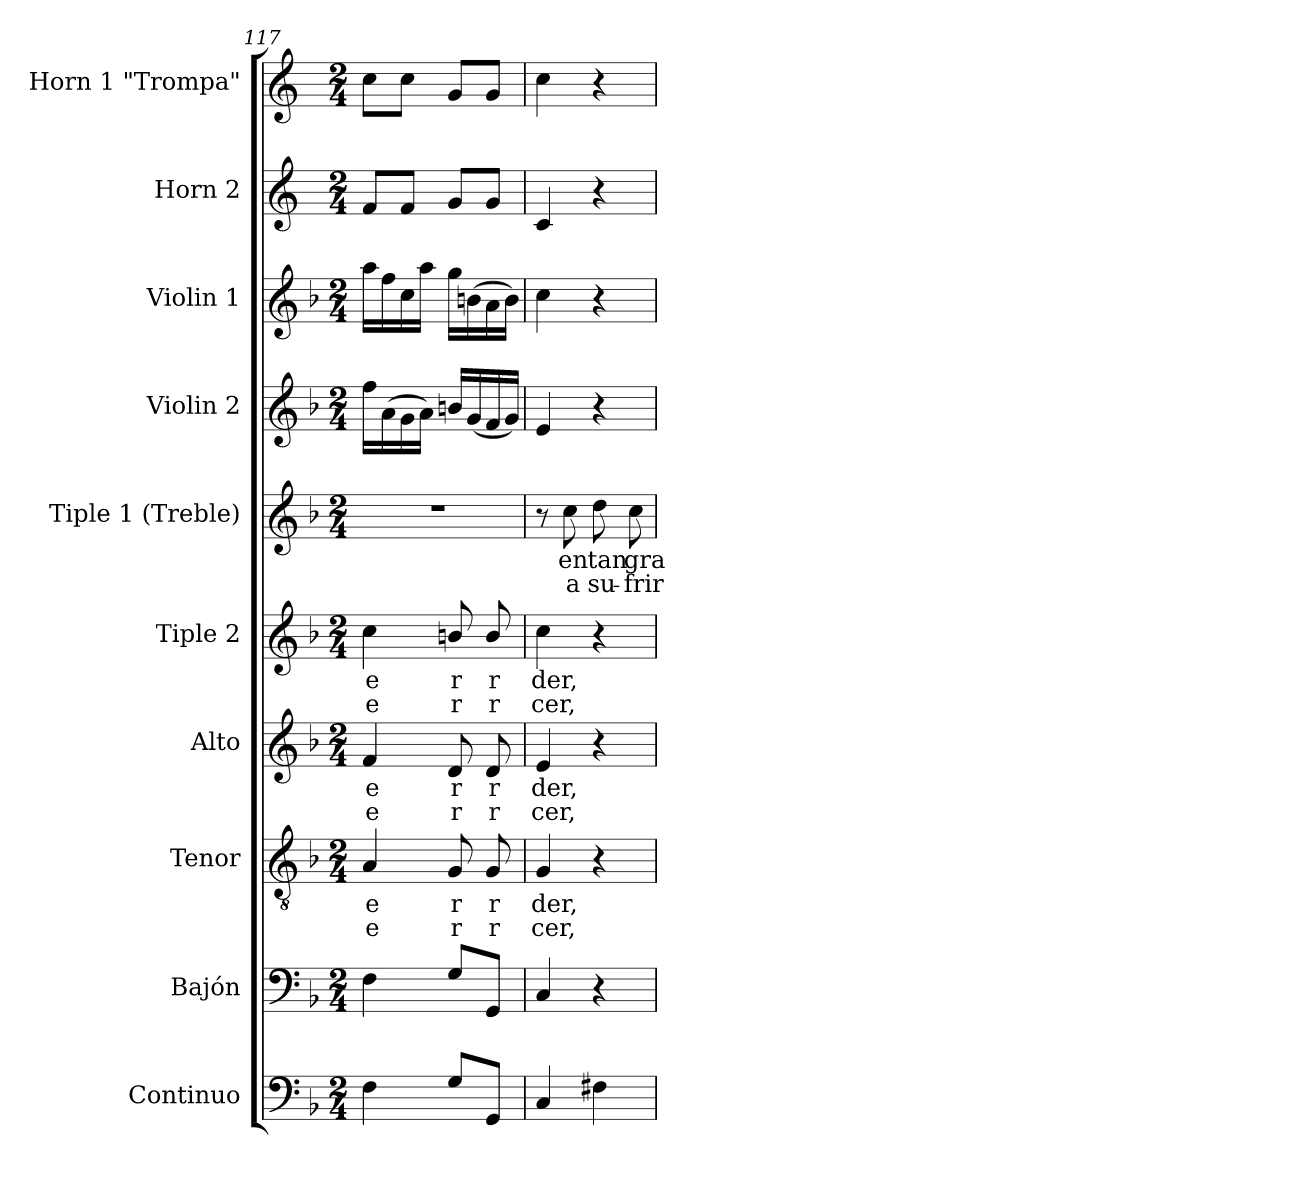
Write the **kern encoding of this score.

**kern	**kern	**kern	**text	**text	**kern	**text	**text	**kern	**text	**text	**kern	**text	**text	**kern	**kern	**kern	**kern
*part10	*part9	*part8	*part8	*part8	*part7	*part7	*part7	*part6	*part6	*part6	*part5	*part5	*part5	*part4	*part3	*part2	*part1
*staff10	*staff9	*staff8	*staff8	*staff8	*staff7	*staff7	*staff7	*staff6	*staff6	*staff6	*staff5	*staff5	*staff5	*staff4	*staff3	*staff2	*staff1
*I"Continuo	*I"Bajón	*I"Tenor	*	*	*I"Alto	*	*	*I"Tiple 2	*	*	*I"Tiple 1 (Treble)	*	*	*I"Violin 2	*I"Violin 1	*I"Horn 2	*I"Horn 1 "Trompa"
*I'Cont.	*	*I'T.	*	*	*I'A.	*	*	*	*	*	*	*	*	*I'Vln. 2	*I'Vln. 1	*I'Hn 1.	*I'Hn 1.
!!LO:PB:g=z
*clefF4	*clefF4	*clefGv2	*	*	*clefG2	*	*	*clefG2	*	*	*clefG2	*	*	*clefG2	*clefG2	*clefG2	*clefG2
*	*	*ITrd7c12	*	*	*	*	*	*	*	*	*	*	*	*	*	*ITrd7c12	*ITrd7c12
*k[b-]	*k[b-]	*k[b-]	*	*	*k[b-]	*	*	*k[b-]	*	*	*k[b-]	*	*	*k[b-]	*k[b-]	*k[]	*k[]
*F:	*F:	*F:	*	*	*F:	*	*	*F:	*	*	*F:	*	*	*F:	*F:	*C:	*C:
*M2/4	*M2/4	*M2/4	*	*	*M2/4	*	*	*M2/4	*	*	*M2/4	*	*	*M2/4	*M2/4	*M2/4	*M2/4
=117	=117	=117	=117	=117	=117	=117	=117	=117	=117	=117	=117	=117	=117	=117	=117	=117	=117
!	!	!	!LO:LY:b:color=#000000	!LO:LY:b:color=#000000	!	!	!	!	!	!	!	!	!	!	!	!	!
!	!	!	!	!	!	!LO:LY:b:color=#000000	!LO:LY:b:color=#000000	!	!	!	!	!	!	!	!	!	!
!	!	!	!	!	!	!	!	!	!LO:LY:b:color=#000000	!LO:LY:b:color=#000000	!LO:N:vis=1	!	!	!	!	!	!
4Fi\	4Fi\	4AAi/	e	e	4fi/	e	e	4cci\	e	e	2r	.	.	16ffi\LL	16aai\LL	8Fi/L	8ci\L
.	.	.	.	.	.	.	.	.	.	.	.	.	.	(16ai\	16ffi\	.	.
.	.	.	.	.	.	.	.	.	.	.	.	.	.	16gi\	16cci\	8Fi/J	8ci\J
.	.	.	.	.	.	.	.	.	.	.	.	.	.	16ai\JJ)	16aai\JJ	.	.
!	!	!	!LO:LY:b:color=#000000	!LO:LY:b:color=#000000	!	!	!	!	!	!	!	!	!	!	!	!	!
!	!	!	!	!	!	!LO:LY:b:color=#000000	!LO:LY:b:color=#000000	!	!	!	!	!	!	!	!	!	!
!	!	!	!	!	!	!	!	!	!LO:LY:b:color=#000000	!LO:LY:b:color=#000000	!	!	!	!	!	!	!
8Gi/L	8Gi/L	8GGi/	r	r	8di/	r	r	8bni/	r	r	.	.	.	16bni/LL	16ggi\LL	8Gi/L	8Gi/L
.	.	.	.	.	.	.	.	.	.	.	.	.	.	(16gi/	(16bni\	.	.
!	!	!	!LO:LY:b:color=#000000	!LO:LY:b:color=#000000	!	!	!	!	!	!	!	!	!	!	!	!	!
!	!	!	!	!	!	!LO:LY:b:color=#000000	!LO:LY:b:color=#000000	!	!	!	!	!	!	!	!	!	!
!	!	!	!	!	!	!	!	!	!LO:LY:b:color=#000000	!LO:LY:b:color=#000000	!	!	!	!	!	!	!
8GGi/J	8GGi/J	8GGi/	r	r	8di/	r	r	8bi/	r	r	.	.	.	16fi/	16ai\	8Gi/J	8Gi/J
.	.	.	.	.	.	.	.	.	.	.	.	.	.	16gi/JJ)	16bi\JJ)	.	.
=118	=118	=118	=118	=118	=118	=118	=118	=118	=118	=118	=118	=118	=118	=118	=118	=118	=118
!	!	!	!LO:LY:b:color=#000000	!LO:LY:b:color=#000000	!	!	!	!	!	!	!	!	!	!	!	!	!
!	!	!	!	!	!	!LO:LY:b:color=#000000	!LO:LY:b:color=#000000	!	!	!	!	!	!	!	!	!	!
!	!	!	!	!	!	!	!	!	!LO:LY:b:color=#000000	!LO:LY:b:color=#000000	!	!	!	!	!	!	!
4Ci/	4Ci/	4GGi/	der,	cer,	4ei/	der,	cer,	4cci\	der,	cer,	8r	.	.	4ei/	4cci\	4Ci/	4ci\
!	!	!	!	!	!	!	!	!	!	!	!	!LO:LY:b:color=#000000	!LO:LY:b:color=#000000	!	!	!	!
.	.	.	.	.	.	.	.	.	.	.	8cci\	en	a	.	.	.	.
!	!	!	!	!	!	!	!	!	!	!	!	!LO:LY:b:color=#000000	!LO:LY:b:color=#000000	!	!	!	!
4F#Xi\	4r	4r	.	.	4r	.	.	4r	.	.	8ddi\	tan	su-	4r	4r	4r	4r
!	!	!	!	!	!	!	!	!	!	!	!	!LO:LY:b:color=#000000	!LO:LY:b:color=#000000	!	!	!	!
.	.	.	.	.	.	.	.	.	.	.	8cci\	gra-	-frir	.	.	.	.
=	=	=	=	=	=	=	=	=	=	=	=	=	=	=	=	=	=
*-	*-	*-	*-	*-	*-	*-	*-	*-	*-	*-	*-	*-	*-	*-	*-	*-	*-
